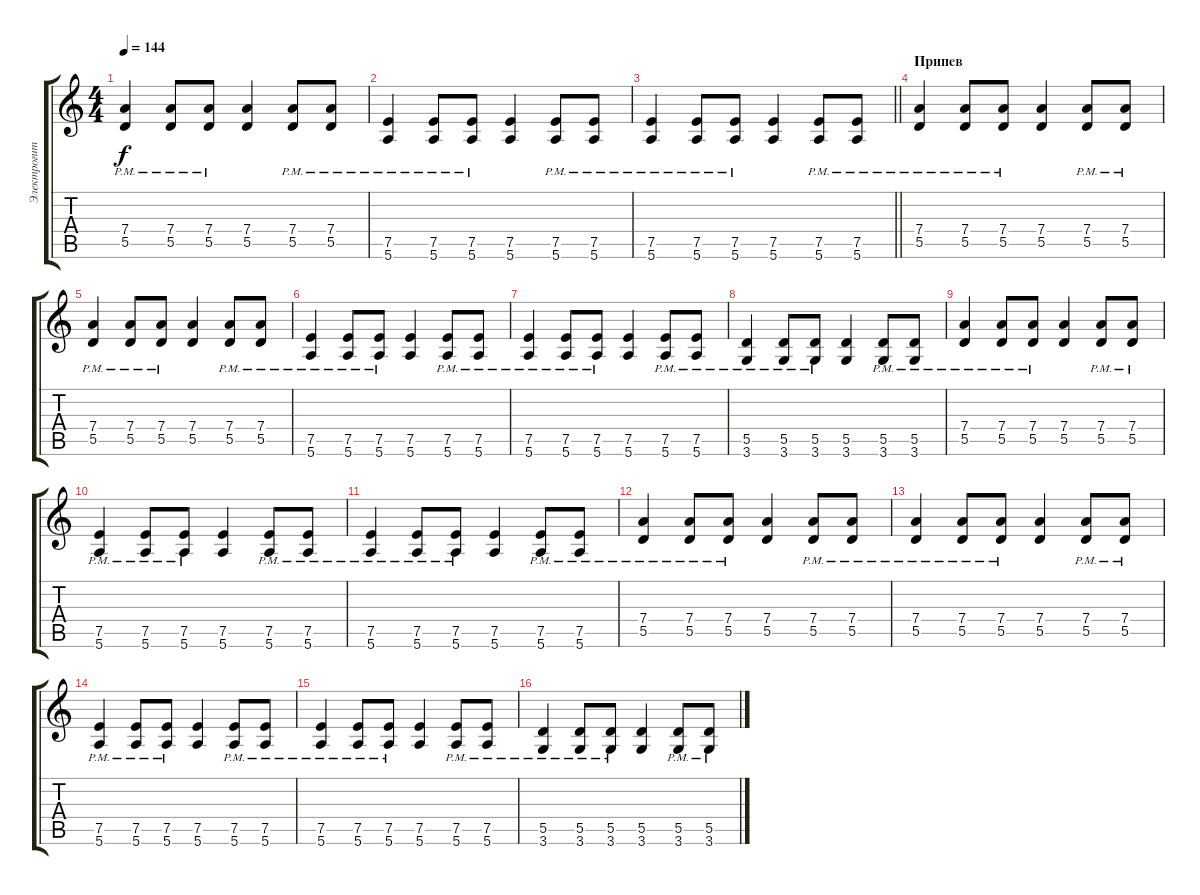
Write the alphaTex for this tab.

\track ("Электрогитара №1" "Электрогит") {instrument overdrivenguitar}
\staff {score tabs}
\tuning (E4 B3 G3 D3 A2 E2) {hide}
\ts (4 4)
\tempo 144
\clef g2
\ks c
(7.4{pm} 5.5{pm}).4{dy f} (7.4{pm} 5.5{pm}).8 (7.4{pm} 5.5{pm}).8 (7.4 5.5).4 (7.4{pm} 5.5{pm}).8 (7.4{pm} 5.5{pm}).8 |
(7.5{pm} 5.6{pm}).4 (7.5{pm} 5.6{pm}).8 (7.5{pm} 5.6{pm}).8 (7.5 5.6).4 (7.5{pm} 5.6{pm}).8 (7.5{pm} 5.6{pm}).8 |
\barLineRight lightlight
(7.5{pm} 5.6{pm}).4 (7.5{pm} 5.6{pm}).8 (7.5{pm} 5.6{pm}).8 (7.5 5.6).4 (7.5{pm} 5.6{pm}).8 (7.5{pm} 5.6{pm}).8 |
\section ("" "Припев")
(7.4{pm} 5.5{pm}).4 (7.4{pm} 5.5{pm}).8 (7.4{pm} 5.5{pm}).8 (7.4 5.5).4 (7.4{pm} 5.5{pm}).8 (7.4{pm} 5.5{pm}).8 |
(7.4{pm} 5.5{pm}).4 (7.4{pm} 5.5{pm}).8 (7.4{pm} 5.5{pm}).8 (7.4 5.5).4 (7.4{pm} 5.5{pm}).8 (7.4{pm} 5.5{pm}).8 |
(7.5{pm} 5.6{pm}).4 (7.5{pm} 5.6{pm}).8 (7.5{pm} 5.6{pm}).8 (7.5 5.6).4 (7.5{pm} 5.6{pm}).8 (7.5{pm} 5.6{pm}).8 |
(7.5{pm} 5.6{pm}).4 (7.5{pm} 5.6{pm}).8 (7.5{pm} 5.6{pm}).8 (7.5 5.6).4 (7.5{pm} 5.6{pm}).8 (7.5{pm} 5.6{pm}).8 |
(5.5{pm} 3.6{pm}).4 (5.5{pm} 3.6{pm}).8 (5.5{pm} 3.6{pm}).8 (5.5 3.6).4 (5.5{pm} 3.6{pm}).8 (5.5{pm} 3.6{pm}).8 |
(7.4{pm} 5.5{pm}).4 (7.4{pm} 5.5{pm}).8 (7.4{pm} 5.5{pm}).8 (7.4 5.5).4 (7.4{pm} 5.5{pm}).8 (7.4{pm} 5.5{pm}).8 |
(7.5{pm} 5.6{pm}).4 (7.5{pm} 5.6{pm}).8 (7.5{pm} 5.6{pm}).8 (7.5 5.6).4 (7.5{pm} 5.6{pm}).8 (7.5{pm} 5.6{pm}).8 |
(7.5{pm} 5.6{pm}).4 (7.5{pm} 5.6{pm}).8 (7.5{pm} 5.6{pm}).8 (7.5 5.6).4 (7.5{pm} 5.6{pm}).8 (7.5{pm} 5.6{pm}).8 |
(7.4{pm} 5.5{pm}).4 (7.4{pm} 5.5{pm}).8 (7.4{pm} 5.5{pm}).8 (7.4 5.5).4 (7.4{pm} 5.5{pm}).8 (7.4{pm} 5.5{pm}).8 |
(7.4{pm} 5.5{pm}).4 (7.4{pm} 5.5{pm}).8 (7.4{pm} 5.5{pm}).8 (7.4 5.5).4 (7.4{pm} 5.5{pm}).8 (7.4{pm} 5.5{pm}).8 |
(7.5{pm} 5.6{pm}).4 (7.5{pm} 5.6{pm}).8 (7.5{pm} 5.6{pm}).8 (7.5 5.6).4 (7.5{pm} 5.6{pm}).8 (7.5{pm} 5.6{pm}).8 |
(7.5{pm} 5.6{pm}).4 (7.5{pm} 5.6{pm}).8 (7.5{pm} 5.6{pm}).8 (7.5 5.6).4 (7.5{pm} 5.6{pm}).8 (7.5{pm} 5.6{pm}).8 |
(5.5{pm} 3.6{pm}).4 (5.5{pm} 3.6{pm}).8 (5.5{pm} 3.6{pm}).8 (5.5 3.6).4 (5.5{pm} 3.6{pm}).8 (5.5{pm} 3.6{pm}).8
